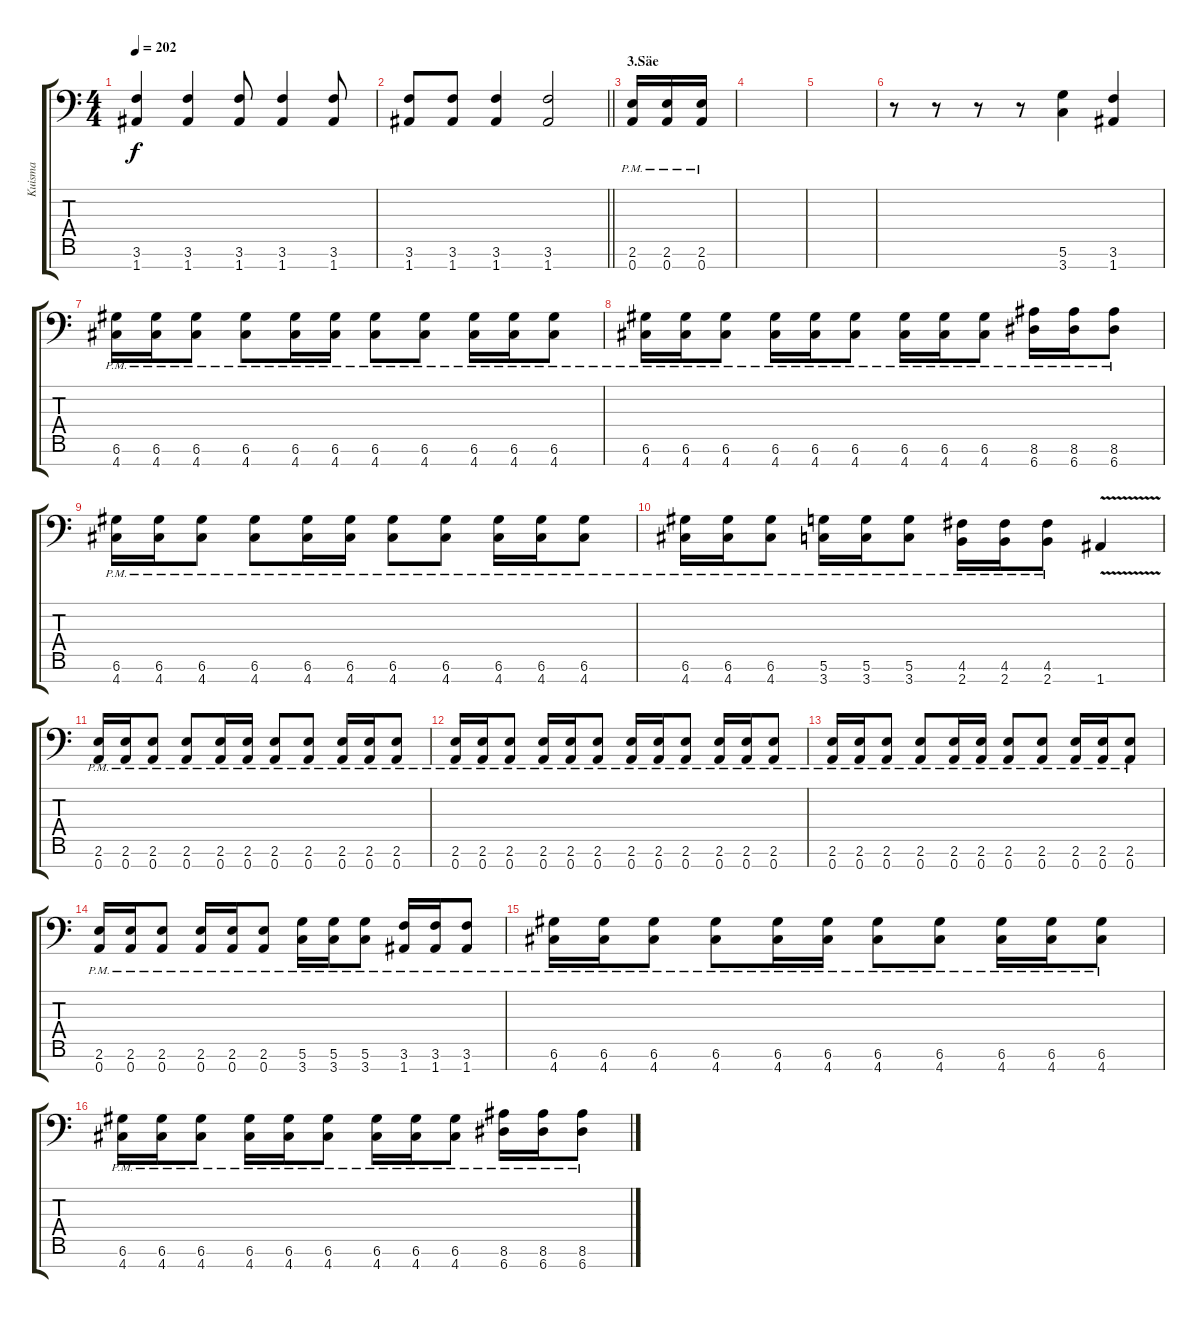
\track ("Kuisma" "Kuisma") {instrument distortionguitar}
\staff {score tabs}
\tuning (E4 B3 G3 D3 A2 D2 A1) {hide}
\ts (4 4)
\tempo 202
\clef f4
\ks c
(3.6 1.7).4{dy f} (3.6 1.7).4 (3.6 1.7).8 (3.6 1.7).4 (3.6 1.7).8 |
\barLineRight lightlight
(3.6 1.7).8 (3.6 1.7).8 (3.6 1.7).4 (3.6 1.7).2 |
\section ("" "3.Säe")
(2.6{pm} 0.7{pm}).16 (2.6{pm} 0.7{pm}).16 (2.6{pm} 0.7{pm}).16 |
|
|
r.8 r.8 r.8 r.8 (5.6 3.7).4 (3.6 1.7).4 |
(6.6{pm} 4.7{pm}).16 (6.6{pm} 4.7{pm}).16 (6.6{pm} 4.7{pm}).8 (6.6{pm} 4.7{pm}).8 (6.6{pm} 4.7{pm}).16 (6.6{pm} 4.7{pm}).16 (6.6{pm} 4.7{pm}).8 (6.6{pm} 4.7{pm}).8 (6.6{pm} 4.7{pm}).16 (6.6{pm} 4.7{pm}).16 (6.6{pm} 4.7{pm}).8 |
(6.6{pm} 4.7{pm}).16 (6.6{pm} 4.7{pm}).16 (6.6{pm} 4.7{pm}).8 (6.6{pm} 4.7{pm}).16 (6.6{pm} 4.7{pm}).16 (6.6{pm} 4.7{pm}).8 (6.6{pm} 4.7{pm}).16 (6.6{pm} 4.7{pm}).16 (6.6{pm} 4.7{pm}).8 (8.6{pm} 6.7{pm}).16 (8.6{pm} 6.7{pm}).16 (8.6{pm} 6.7{pm}).8 |
(6.6{pm} 4.7{pm}).16 (6.6{pm} 4.7{pm}).16 (6.6{pm} 4.7{pm}).8 (6.6{pm} 4.7{pm}).8 (6.6{pm} 4.7{pm}).16 (6.6{pm} 4.7{pm}).16 (6.6{pm} 4.7{pm}).8 (6.6{pm} 4.7{pm}).8 (6.6{pm} 4.7{pm}).16 (6.6{pm} 4.7{pm}).16 (6.6{pm} 4.7{pm}).8 |
(6.6{pm} 4.7{pm}).16 (6.6{pm} 4.7{pm}).16 (6.6{pm} 4.7{pm}).8 (5.6{pm} 3.7{pm}).16 (5.6{pm} 3.7{pm}).16 (5.6{pm} 3.7{pm}).8 (4.6{pm} 2.7{pm}).16 (4.6{pm} 2.7{pm}).16 (4.6{pm} 2.7{pm}).8 1.7{v}.4 |
(2.6{pm} 0.7{pm}).16 (2.6{pm} 0.7{pm}).16 (2.6{pm} 0.7{pm}).8 (2.6{pm} 0.7{pm}).8 (2.6{pm} 0.7{pm}).16 (2.6{pm} 0.7{pm}).16 (2.6{pm} 0.7{pm}).8 (2.6{pm} 0.7{pm}).8 (2.6{pm} 0.7{pm}).16 (2.6{pm} 0.7{pm}).16 (2.6{pm} 0.7{pm}).8 |
(2.6{pm} 0.7{pm}).16 (2.6{pm} 0.7{pm}).16 (2.6{pm} 0.7{pm}).8 (2.6{pm} 0.7{pm}).16 (2.6{pm} 0.7{pm}).16 (2.6{pm} 0.7{pm}).8 (2.6{pm} 0.7{pm}).16 (2.6{pm} 0.7{pm}).16 (2.6{pm} 0.7{pm}).8 (2.6{pm} 0.7{pm}).16 (2.6{pm} 0.7{pm}).16 (2.6{pm} 0.7{pm}).8 |
(2.6{pm} 0.7{pm}).16 (2.6{pm} 0.7{pm}).16 (2.6{pm} 0.7{pm}).8 (2.6{pm} 0.7{pm}).8 (2.6{pm} 0.7{pm}).16 (2.6{pm} 0.7{pm}).16 (2.6{pm} 0.7{pm}).8 (2.6{pm} 0.7{pm}).8 (2.6{pm} 0.7{pm}).16 (2.6{pm} 0.7{pm}).16 (2.6{pm} 0.7{pm}).8 |
(2.6{pm} 0.7{pm}).16 (2.6{pm} 0.7{pm}).16 (2.6{pm} 0.7{pm}).8 (2.6{pm} 0.7{pm}).16 (2.6{pm} 0.7{pm}).16 (2.6{pm} 0.7{pm}).8 (5.6{pm} 3.7{pm}).16 (5.6{pm} 3.7{pm}).16 (5.6{pm} 3.7{pm}).8 (3.6{pm} 1.7{pm}).16 (3.6{pm} 1.7{pm}).16 (3.6{pm} 1.7{pm}).8 |
(6.6{pm} 4.7{pm}).16 (6.6{pm} 4.7{pm}).16 (6.6{pm} 4.7{pm}).8 (6.6{pm} 4.7{pm}).8 (6.6{pm} 4.7{pm}).16 (6.6{pm} 4.7{pm}).16 (6.6{pm} 4.7{pm}).8 (6.6{pm} 4.7{pm}).8 (6.6{pm} 4.7{pm}).16 (6.6{pm} 4.7{pm}).16 (6.6{pm} 4.7{pm}).8 |
(6.6{pm} 4.7{pm}).16 (6.6{pm} 4.7{pm}).16 (6.6{pm} 4.7{pm}).8 (6.6{pm} 4.7{pm}).16 (6.6{pm} 4.7{pm}).16 (6.6{pm} 4.7{pm}).8 (6.6{pm} 4.7{pm}).16 (6.6{pm} 4.7{pm}).16 (6.6{pm} 4.7{pm}).8 (8.6{pm} 6.7{pm}).16 (8.6{pm} 6.7{pm}).16 (8.6{pm} 6.7{pm}).8
